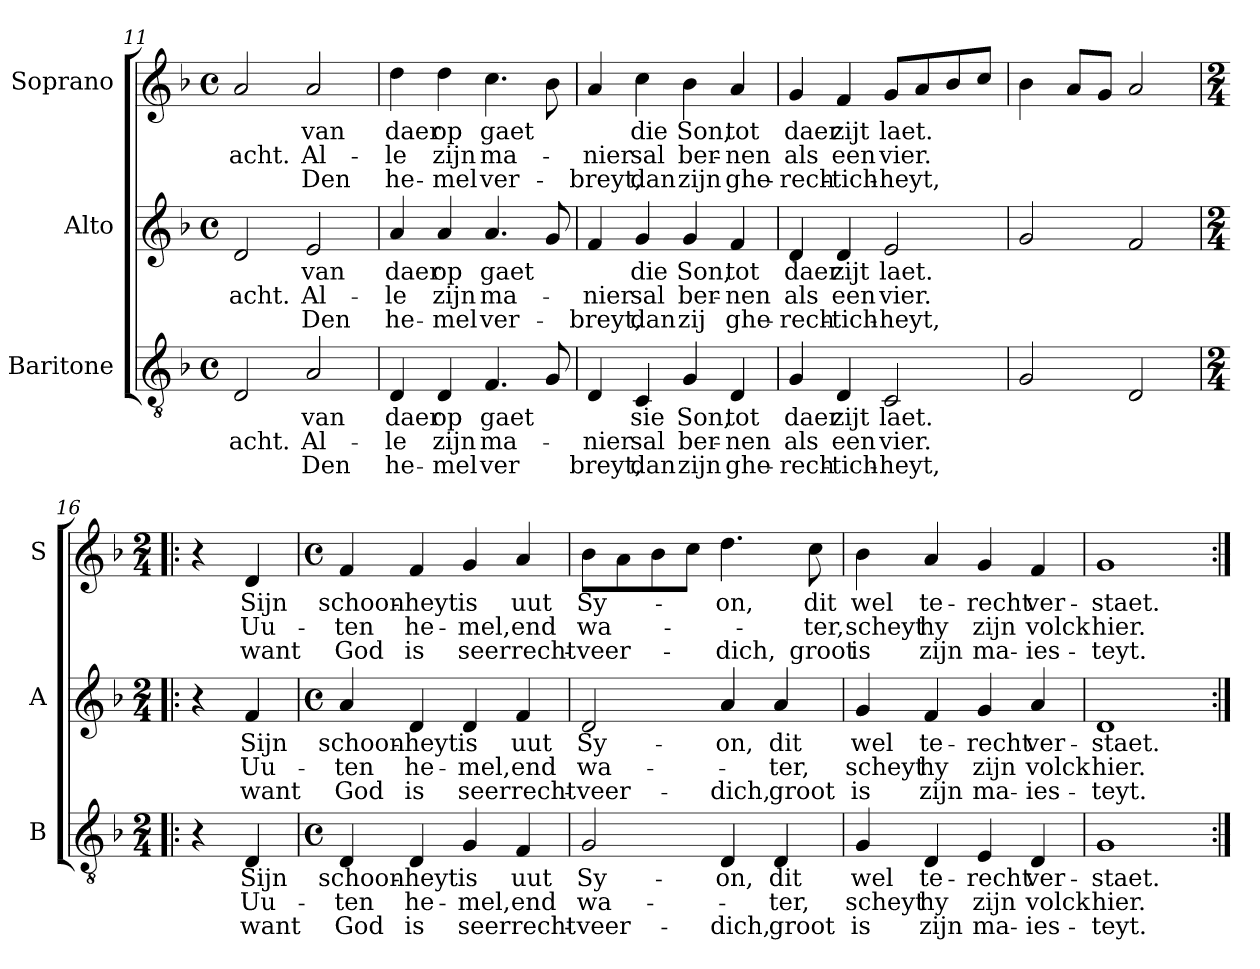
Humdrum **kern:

**kern	**text	**text	**text	**kern	**text	**text	**text	**kern	**text	**text	**text
*part3	*part3	*part3	*part3	*part2	*part2	*part2	*part2	*part1	*part1	*part1	*part1
*staff3	*staff3	*staff3	*staff3	*staff2	*staff2	*staff2	*staff2	*staff1	*staff1	*staff1	*staff1
*I"Baritone	*	*	*	*I"Alto	*	*	*	*I"Soprano	*	*	*
*I'B	*	*	*	*I'A	*	*	*	*I'S	*	*	*
*clefGv2	*	*	*	*clefG2	*	*	*	*clefG2	*	*	*
*k[b-]	*	*	*	*k[b-]	*	*	*	*k[b-]	*	*	*
*F:	*	*	*	*F:	*	*	*	*F:	*	*	*
*M4/4	*	*	*	*M4/4	*	*	*	*M4/4	*	*	*
*met(c)	*	*	*	*met(c)	*	*	*	*met(c)	*	*	*
=11	=11	=11	=11	=11	=11	=11	=11	=11	=11	=11	=11
!	!	!LO:LY:b	!	!	!	!LO:LY:b	!	!	!	!LO:LY:b	!
2D/	.	acht.	.	2d/	.	acht.	.	2a/	.	acht.	.
!	!LO:LY:b	!LO:LY:b	!LO:LY:b	!	!LO:LY:b	!LO:LY:b	!LO:LY:b	!	!LO:LY:b	!LO:LY:b	!LO:LY:b
2A/	van	Al-	Den	2e/	van	Al-	Den	2a/	van	Al-	Den
=12	=12	=12	=12	=12	=12	=12	=12	=12	=12	=12	=12
!	!LO:LY:b	!LO:LY:b	!LO:LY:b	!	!LO:LY:b	!LO:LY:b	!LO:LY:b	!	!LO:LY:b	!LO:LY:b	!LO:LY:b
4D/	daer	-le	he-	4a/	daer	-le	he-	4dd\	daer	-le	he-
!	!LO:LY:b	!LO:LY:b	!LO:LY:b	!	!LO:LY:b	!LO:LY:b	!LO:LY:b	!	!LO:LY:b	!LO:LY:b	!LO:LY:b
4D/	op	zijn	-mel	4a/	op	zijn	-mel	4dd\	op	zijn	-mel
!	!LO:LY:b	!LO:LY:b	!LO:LY:b	!	!LO:LY:b	!LO:LY:b	!LO:LY:b	!	!LO:LY:b	!LO:LY:b	!LO:LY:b
4.F/	gaet	ma-	ver	4.a/	gaet	ma-	ver-	4.cc\	gaet	ma-	ver-
8G/	.	.	.	8g/	.	.	.	8b-\	.	.	.
=13	=13	=13	=13	=13	=13	=13	=13	=13	=13	=13	=13
!	!	!LO:LY:b	!LO:LY:b	!	!	!LO:LY:b	!LO:LY:b	!	!	!LO:LY:b	!LO:LY:b
4D/	.	-nier	breyt,	4f/	.	-nier	-breyt,	4a/	.	-nier	-breyt,
!	!LO:LY:b	!LO:LY:b	!LO:LY:b	!	!LO:LY:b	!LO:LY:b	!LO:LY:b	!	!LO:LY:b	!LO:LY:b	!LO:LY:b
4C/	sie	sal	dan	4g/	die	sal	dan	4cc\	die	sal	dan
!	!LO:LY:b	!LO:LY:b	!LO:LY:b	!	!LO:LY:b	!LO:LY:b	!LO:LY:b	!	!LO:LY:b	!LO:LY:b	!LO:LY:b
4G/	Son,	ber-	zijn	4g/	Son,	ber-	zij	4b-\	Son,	ber-	zijn
!	!LO:LY:b	!LO:LY:b	!LO:LY:b	!	!LO:LY:b	!LO:LY:b	!LO:LY:b	!	!LO:LY:b	!LO:LY:b	!LO:LY:b
4D/	tot	-nen	ghe-	4f/	tot	-nen	ghe-	4a/	tot	-nen	ghe-
=14	=14	=14	=14	=14	=14	=14	=14	=14	=14	=14	=14
!	!LO:LY:b	!LO:LY:b	!LO:LY:b	!	!LO:LY:b	!LO:LY:b	!LO:LY:b	!	!LO:LY:b	!LO:LY:b	!LO:LY:b
4G/	daer	als	-rech-	4d/	daer	als	-rech-	4g/	daer	als	-rech-
!	!LO:LY:b	!LO:LY:b	!LO:LY:b	!	!LO:LY:b	!LO:LY:b	!LO:LY:b	!	!LO:LY:b	!LO:LY:b	!LO:LY:b
4D/	zijt	een	-tich-	4d/	zijt	een	-tich-	4f/	zijt	een	-tich-
!	!LO:LY:b	!LO:LY:b	!LO:LY:b	!	!LO:LY:b	!LO:LY:b	!LO:LY:b	!	!LO:LY:b	!LO:LY:b	!LO:LY:b
2C/	laet.	vier.	-heyt,	2e/	laet.	vier.	-heyt,	8g/L	laet.	vier.	-heyt,
.	.	.	.	.	.	.	.	8a/	.	.	.
.	.	.	.	.	.	.	.	8b-/	.	.	.
.	.	.	.	.	.	.	.	8cc/J	.	.	.
!!LO:LB:g=z
=15	=15	=15	=15	=15	=15	=15	=15	=15	=15	=15	=15
2G/	.	.	.	2g/	.	.	.	4b-\	.	.	.
.	.	.	.	.	.	.	.	8a/L	.	.	.
.	.	.	.	.	.	.	.	8g/J	.	.	.
2D/	.	.	.	2f/	.	.	.	2a/	.	.	.
=16!|:	=16!|:	=16!|:	=16!|:	=16!|:	=16!|:	=16!|:	=16!|:	=16!|:	=16!|:	=16!|:	=16!|:
*M2/4	*	*	*	*M2/4	*	*	*	*M2/4	*	*	*
4r	.	.	.	4r	.	.	.	4r	.	.	.
!	!LO:LY:b	!LO:LY:b	!LO:LY:b	!	!LO:LY:b	!LO:LY:b	!LO:LY:b	!	!LO:LY:b	!LO:LY:b	!LO:LY:b
4D/	Sijn	Uu-	want	4f/	Sijn	Uu-	want	4d/	Sijn	Uu-	want
=17	=17	=17	=17	=17	=17	=17	=17	=17	=17	=17	=17
*M4/4	*	*	*	*M4/4	*	*	*	*M4/4	*	*	*
*met(c)	*	*	*	*met(c)	*	*	*	*met(c)	*	*	*
!	!LO:LY:b	!LO:LY:b	!LO:LY:b	!	!LO:LY:b	!LO:LY:b	!LO:LY:b	!	!LO:LY:b	!LO:LY:b	!LO:LY:b
4D/	schoon-	-ten	God	4a/	schoon-	-ten	God	4f/	schoon-	-ten	God
!	!LO:LY:b	!LO:LY:b	!LO:LY:b	!	!LO:LY:b	!LO:LY:b	!LO:LY:b	!	!LO:LY:b	!LO:LY:b	!LO:LY:b
4D/	-heyt	he-	is	4d/	-heyt	he-	is	4f/	-heyt	he-	is
!	!LO:LY:b	!LO:LY:b	!LO:LY:b	!	!LO:LY:b	!LO:LY:b	!LO:LY:b	!	!LO:LY:b	!LO:LY:b	!LO:LY:b
4G/	is	-mel,	seer	4d/	is	-mel,	seer	4g/	is	-mel,	seer
!	!LO:LY:b	!LO:LY:b	!LO:LY:b	!	!LO:LY:b	!LO:LY:b	!LO:LY:b	!	!LO:LY:b	!LO:LY:b	!LO:LY:b
4F/	uut	end	recht-	4f/	uut	end	recht-	4a/	uut	end	recht-
=18	=18	=18	=18	=18	=18	=18	=18	=18	=18	=18	=18
!	!LO:LY:b	!LO:LY:b	!LO:LY:b	!	!LO:LY:b	!LO:LY:b	!LO:LY:b	!	!LO:LY:b	!LO:LY:b	!LO:LY:b
2G/	Sy-	wa-	-veer-	2d/	Sy-	wa-	-veer-	8b-\L	Sy-	wa-	-veer-
.	.	.	.	.	.	.	.	8a\	.	.	.
.	.	.	.	.	.	.	.	8b-\	.	.	.
.	.	.	.	.	.	.	.	8cc\J	.	.	.
!	!LO:LY:b	!	!LO:LY:b	!	!LO:LY:b	!	!LO:LY:b	!	!LO:LY:b	!	!LO:LY:b
4D/	-on,	.	-dich,	4a/	-on,	.	-dich,	4.dd\	-on,	.	-dich,
!	!LO:LY:b	!LO:LY:b	!LO:LY:b	!	!LO:LY:b	!LO:LY:b	!LO:LY:b	!	!	!	!
4D/	dit	-ter,	groot	4a/	dit	-ter,	groot	.	.	.	.
!	!	!	!	!	!	!	!	!	!LO:LY:b	!LO:LY:b	!LO:LY:b
.	.	.	.	.	.	.	.	8cc\	dit	-ter,	groot
=19	=19	=19	=19	=19	=19	=19	=19	=19	=19	=19	=19
!	!LO:LY:b	!LO:LY:b	!LO:LY:b	!	!LO:LY:b	!LO:LY:b	!LO:LY:b	!	!LO:LY:b	!LO:LY:b	!LO:LY:b
4G/	wel	scheyt	is	4g/	wel	scheyt	is	4b-\	wel	scheyt	is
!	!LO:LY:b	!LO:LY:b	!LO:LY:b	!	!LO:LY:b	!LO:LY:b	!LO:LY:b	!	!LO:LY:b	!LO:LY:b	!LO:LY:b
4D/	te-	hy	zijn	4f/	te-	hy	zijn	4a/	te-	hy	zijn
!	!LO:LY:b	!LO:LY:b	!LO:LY:b	!	!LO:LY:b	!LO:LY:b	!LO:LY:b	!	!LO:LY:b	!LO:LY:b	!LO:LY:b
4E/	-recht	zijn	ma-	4g/	-recht	zijn	ma-	4g/	-recht	zijn	ma-
!	!LO:LY:b	!LO:LY:b	!LO:LY:b	!	!LO:LY:b	!LO:LY:b	!LO:LY:b	!	!LO:LY:b	!LO:LY:b	!LO:LY:b
4D/	ver-	volck	-ies-	4a/	ver-	volck	-ies-	4f/	ver-	volck	-ies-
=20	=20	=20	=20	=20	=20	=20	=20	=20	=20	=20	=20
!	!LO:LY:b	!LO:LY:b	!LO:LY:b	!	!LO:LY:b	!LO:LY:b	!LO:LY:b	!	!LO:LY:b	!LO:LY:b	!LO:LY:b
1G	-staet.	hier.	-teyt.	1d	-staet.	hier.	-teyt.	1g	-staet.	hier.	-teyt.
=:|!	=:|!	=:|!	=:|!	=:|!	=:|!	=:|!	=:|!	=:|!	=:|!	=:|!	=:|!
*-	*-	*-	*-	*-	*-	*-	*-	*-	*-	*-	*-
